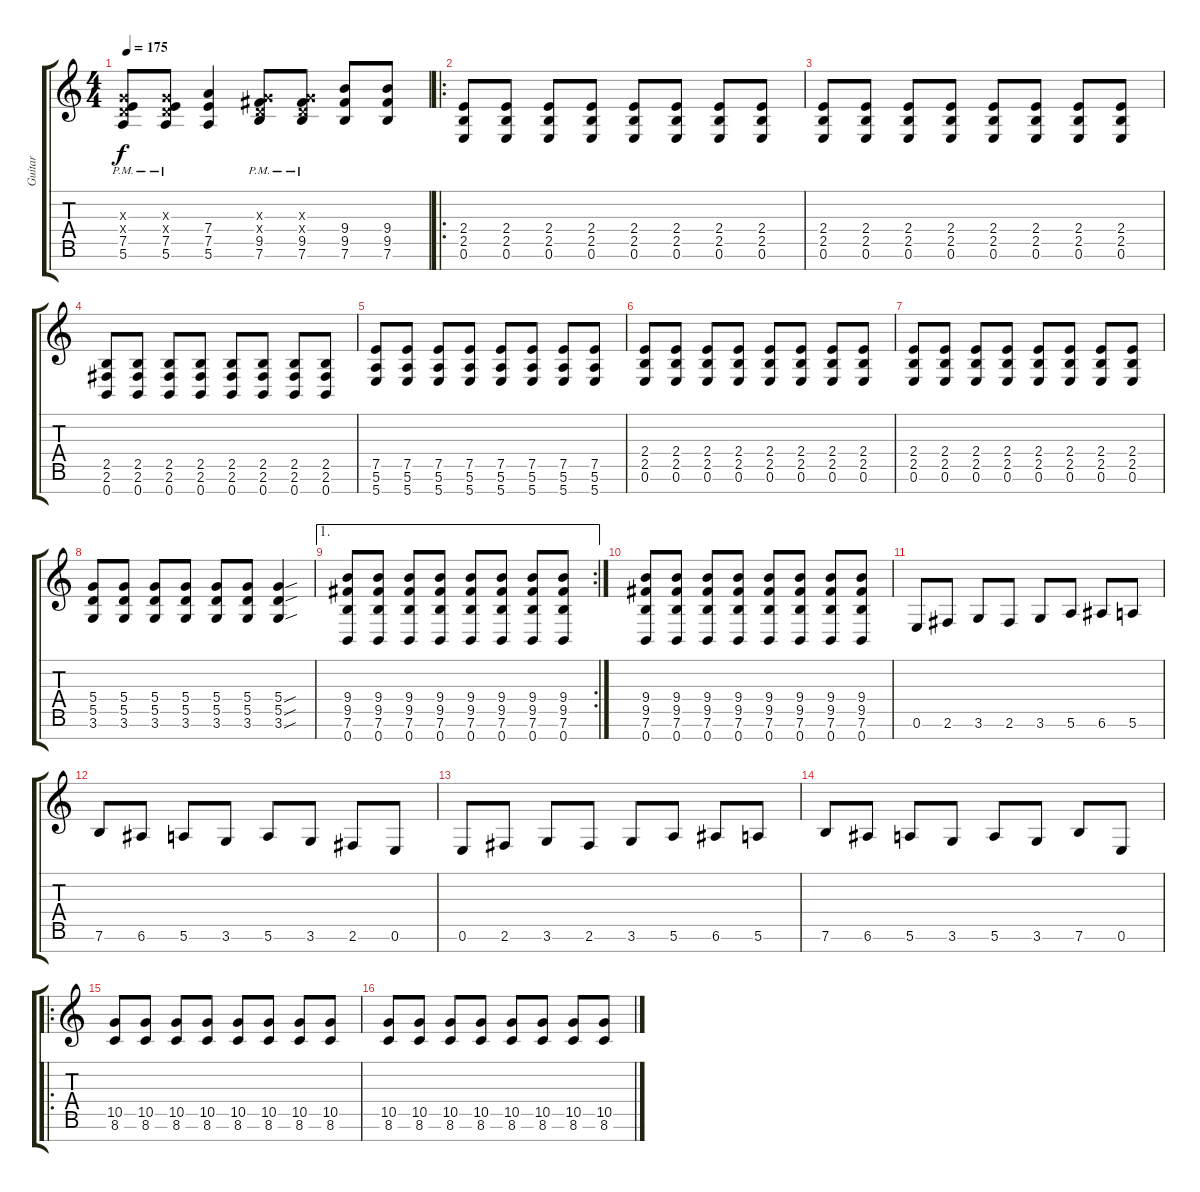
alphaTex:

\track ("Guitar" "Guitar") {instrument distortionguitar}
\staff {score tabs}
\tuning (E4 B3 G3 D3 A2 E2 B1) {hide}
\ts (4 4)
\tempo 175
\clef g2
\ks c
(0.3{x} 0.4{x} 7.5{pm} 5.6{pm}).8{dy f} (0.3{x} 0.4{x} 7.5{pm} 5.6{pm}).8 (7.4 7.5 5.6).4 (0.3{x} 0.4{x} 9.5{pm} 7.6{pm}).8 (0.3{x} 0.4{x} 9.5{pm} 7.6{pm}).8 (9.4 9.5 7.6).8 (9.4 9.5 7.6).8 |
\ro
(2.4 2.5 0.6).8 (2.4 2.5 0.6).8 (2.4 2.5 0.6).8 (2.4 2.5 0.6).8 (2.4 2.5 0.6).8 (2.4 2.5 0.6).8 (2.4 2.5 0.6).8 (2.4 2.5 0.6).8 |
(2.4 2.5 0.6).8 (2.4 2.5 0.6).8 (2.4 2.5 0.6).8 (2.4 2.5 0.6).8 (2.4 2.5 0.6).8 (2.4 2.5 0.6).8 (2.4 2.5 0.6).8 (2.4 2.5 0.6).8 |
(2.5 2.6 0.7).8 (2.5 2.6 0.7).8 (2.5 2.6 0.7).8 (2.5 2.6 0.7).8 (2.5 2.6 0.7).8 (2.5 2.6 0.7).8 (2.5 2.6 0.7).8 (2.5 2.6 0.7).8 |
(7.5 5.6 5.7).8 (7.5 5.6 5.7).8 (7.5 5.6 5.7).8 (7.5 5.6 5.7).8 (7.5 5.6 5.7).8 (7.5 5.6 5.7).8 (7.5 5.6 5.7).8 (7.5 5.6 5.7).8 |
(2.4 2.5 0.6).8 (2.4 2.5 0.6).8 (2.4 2.5 0.6).8 (2.4 2.5 0.6).8 (2.4 2.5 0.6).8 (2.4 2.5 0.6).8 (2.4 2.5 0.6).8 (2.4 2.5 0.6).8 |
(2.4 2.5 0.6).8 (2.4 2.5 0.6).8 (2.4 2.5 0.6).8 (2.4 2.5 0.6).8 (2.4 2.5 0.6).8 (2.4 2.5 0.6).8 (2.4 2.5 0.6).8 (2.4 2.5 0.6).8 |
(5.4 5.5 3.6).8 (5.4 5.5 3.6).8 (5.4 5.5 3.6).8 (5.4 5.5 3.6).8 (5.4 5.5 3.6).8 (5.4 5.5 3.6).8 (5.4{sou} 5.5{sou} 3.6{sou}).4 |
\ae 1
\rc 2
(9.4 9.5 7.6 0.7).8 (9.4 9.5 7.6 0.7).8 (9.4 9.5 7.6 0.7).8 (9.4 9.5 7.6 0.7).8 (9.4 9.5 7.6 0.7).8 (9.4 9.5 7.6 0.7).8 (9.4 9.5 7.6 0.7).8 (9.4 9.5 7.6 0.7).8 |
(9.4 9.5 7.6 0.7).8 (9.4 9.5 7.6 0.7).8 (9.4 9.5 7.6 0.7).8 (9.4 9.5 7.6 0.7).8 (9.4 9.5 7.6 0.7).8 (9.4 9.5 7.6 0.7).8 (9.4 9.5 7.6 0.7).8 (9.4 9.5 7.6 0.7).8 |
0.6.8 2.6.8 3.6.8 2.6.8 3.6.8 5.6.8 6.6.8 5.6.8 |
7.6.8 6.6.8 5.6.8 3.6.8 5.6.8 3.6.8 2.6.8 0.6.8 |
0.6.8 2.6.8 3.6.8 2.6.8 3.6.8 5.6.8 6.6.8 5.6.8 |
7.6.8 6.6.8 5.6.8 3.6.8 5.6.8 3.6.8 7.6.8 0.6.8 |
\ro
(10.5 8.6).8 (10.5 8.6).8 (10.5 8.6).8 (10.5 8.6).8 (10.5 8.6).8 (10.5 8.6).8 (10.5 8.6).8 (10.5 8.6).8 |
(10.5 8.6).8 (10.5 8.6).8 (10.5 8.6).8 (10.5 8.6).8 (10.5 8.6).8 (10.5 8.6).8 (10.5 8.6).8 (10.5 8.6).8
